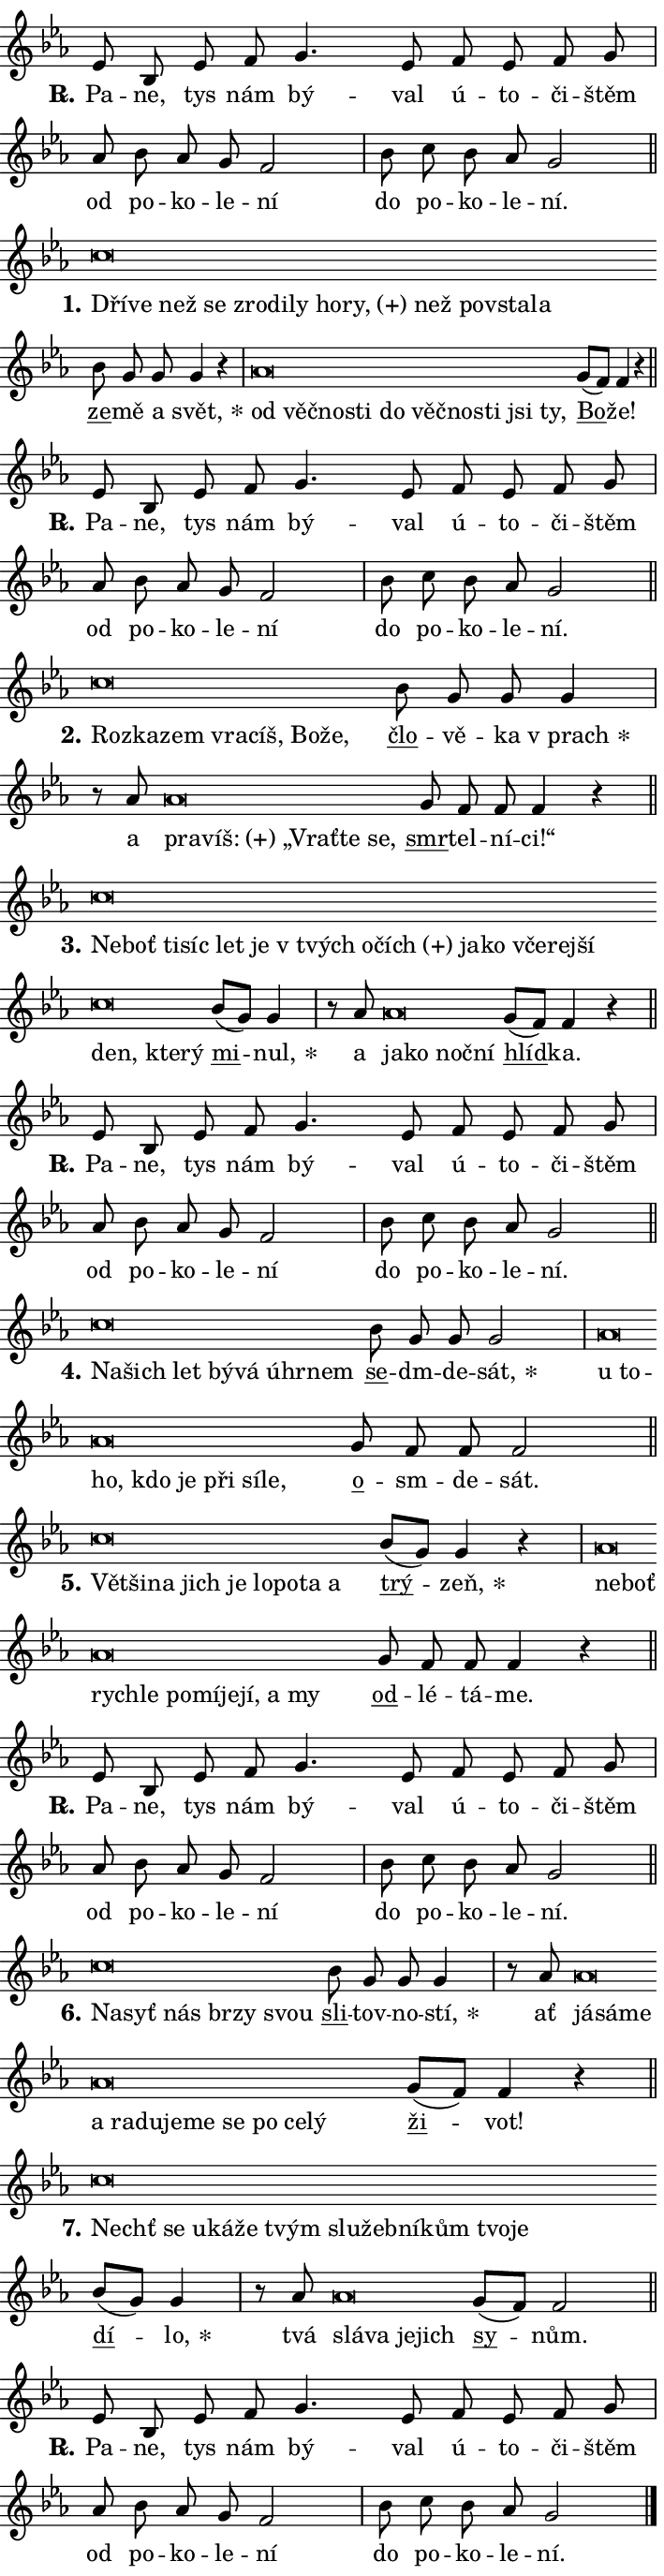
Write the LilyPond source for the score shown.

\version "2.24.0"
\header { tagline = "" }
\paper {
  indent = 0\cm
  top-margin = 0\cm
  right-margin = 0.13\cm % to fit lyric hyphens
  bottom-margin = 0\cm
  left-margin = 0\cm
  paper-width = 12\cm
  page-breaking = #ly:one-page-breaking
  system-system-spacing.basic-distance = #11
  score-system-spacing.basic-distance = #11
  ragged-last = ##f
}


%% Author: Thomas Morley
%% https://lists.gnu.org/archive/html/lilypond-user/2020-05/msg00002.html
#(define (line-position grob)
"Returns position of @var[grob} in current system:
   @code{'start}, if at first time-step
   @code{'end}, if at last time-step
   @code{'middle} otherwise
"
  (let* ((col (ly:item-get-column grob))
         (ln (ly:grob-object col 'left-neighbor))
         (rn (ly:grob-object col 'right-neighbor))
         (col-to-check-left (if (ly:grob? ln) ln col))
         (col-to-check-right (if (ly:grob? rn) rn col))
         (break-dir-left
           (and
             (ly:grob-property col-to-check-left 'non-musical #f)
             (ly:item-break-dir col-to-check-left)))
         (break-dir-right
           (and
             (ly:grob-property col-to-check-right 'non-musical #f)
             (ly:item-break-dir col-to-check-right))))
        (cond ((eqv? 1 break-dir-left) 'start)
              ((eqv? -1 break-dir-right) 'end)
              (else 'middle))))

#(define (tranparent-at-line-position vctor)
  (lambda (grob)
  "Relying on @code{line-position} select the relevant enry from @var{vctor}.
Used to determine transparency,"
    (case (line-position grob)
      ((end) (not (vector-ref vctor 0)))
      ((middle) (not (vector-ref vctor 1)))
      ((start) (not (vector-ref vctor 2))))))

noteHeadBreakVisibility =
#(define-music-function (break-visibility)(vector?)
"Makes @code{NoteHead}s transparent relying on @var{break-visibility}"
#{
  \override NoteHead.transparent =
    #(tranparent-at-line-position break-visibility)
#})

#(define delete-ledgers-for-transparent-note-heads
  (lambda (grob)
    "Reads whether a @code{NoteHead} is transparent.
If so this @code{NoteHead} is removed from @code{'note-heads} from
@var{grob}, which is supposed to be @code{LedgerLineSpanner}.
As a result ledgers are not printed for this @code{NoteHead}"
    (let* ((nhds-array (ly:grob-object grob 'note-heads))
           (nhds-list
             (if (ly:grob-array? nhds-array)
                 (ly:grob-array->list nhds-array)
                 '()))
           ;; Relies on the transparent-property being done before
           ;; Staff.LedgerLineSpanner.after-line-breaking is executed.
           ;; This is fragile ...
           (to-keep
             (remove
               (lambda (nhd)
                 (ly:grob-property nhd 'transparent #f))
               nhds-list)))
      ;; TODO find a better method to iterate over grob-arrays, similiar
      ;; to filter/remove etc for lists
      ;; For now rebuilt from scratch
      (set! (ly:grob-object grob 'note-heads)  '())
      (for-each
        (lambda (nhd)
          (ly:pointer-group-interface::add-grob grob 'note-heads nhd))
        to-keep))))

squashNotes = {
  \override NoteHead.X-extent = #'(-0.2 . 0.2)
  \override NoteHead.Y-extent = #'(-0.75 . 0)
  \override NoteHead.stencil =
    #(lambda (grob)
       (let ((pos (ly:grob-property grob 'staff-position)))
         (begin
           (if (< pos -7) (display "ERROR: Lower brevis then expected\n") (display ""))
           (if (<= pos -6) ly:text-interface::print ly:note-head::print))))
}
unSquashNotes = {
  \revert NoteHead.X-extent
  \revert NoteHead.Y-extent
  \revert NoteHead.stencil
}

hideNotes = \noteHeadBreakVisibility #begin-of-line-visible
unHideNotes = \noteHeadBreakVisibility #all-visible

% work-around for resetting accidentals
% https://lilypond.org/doc/v2.23/Documentation/notation/displaying-rhythms#unmetered-music
cadenzaMeasure = {
  \cadenzaOff
  \partial 1024 s1024
  \cadenzaOn
}

#(define-markup-command (accent layout props text) (markup?)
  "Underline accented syllable"
  (interpret-markup layout props
    #{\markup \override #'(offset . 4.3) \underline { #text }#}))

responsum = \markup \concat {
  "R" \hspace #-1.05 \path #0.1 #'((moveto 0 0.07) (lineto 0.9 0.8)) \hspace #0.05 "."
}

spaceSize = #0.6828661417322834 % exact space size for TeX Gyre Schola

\layout {
  \context {
    \Staff
    \remove "Time_signature_engraver"
    \override LedgerLineSpanner.after-line-breaking = #delete-ledgers-for-transparent-note-heads
  }
  \context {
    \Lyrics {
      \override LyricSpace.minimum-distance = \spaceSize
      \override LyricText.font-name = #"TeX Gyre Schola"
      \override LyricText.font-size = 1
      \override StanzaNumber.font-name = #"TeX Gyre Schola Bold"
      \override StanzaNumber.font-size = 1
    }
  }
  \context {
    \Score 
    \override NoteHead.text =
      #(lambda (grob) 
        (let ((pos (ly:grob-property grob 'staff-position)))
          #{\markup {
            \combine
              \halign #-0.55 \raise #(if (= pos -6) 0 0.5) \override #'(thickness . 2) \draw-line #'(3.2 . 0)
              \musicglyph "noteheads.sM1"
          }#}))
  }
}

% magnetic-lyrics.ily
%
%   written by
%     Jean Abou Samra <jean@abou-samra.fr>
%     Werner Lemberg <wl@gnu.org>
%
%   adapted by
%     Jiri Hon <jiri.hon@gmail.com>
%
% Version 2022-Apr-15

% https://www.mail-archive.com/lilypond-user@gnu.org/msg149350.html

#(define (Left_hyphen_pointer_engraver context)
   "Collect syllable-hyphen-syllable occurrences in lyrics and store
them in properties.  This engraver only looks to the left.  For
example, if the lyrics input is @code{foo -- bar}, it does the
following.

@itemize @bullet
@item
Set the @code{text} property of the @code{LyricHyphen} grob between
@q{foo} and @q{bar} to @code{foo}.

@item
Set the @code{left-hyphen} property of the @code{LyricText} grob with
text @q{foo} to the @code{LyricHyphen} grob between @q{foo} and
@q{bar}.
@end itemize

Use this auxiliary engraver in combination with the
@code{lyric-@/text::@/apply-@/magnetic-@/offset!} hook."
   (let ((hyphen #f)
         (text #f))
     (make-engraver
      (acknowledgers
       ((lyric-syllable-interface engraver grob source-engraver)
        (set! text grob)))
      (end-acknowledgers
       ((lyric-hyphen-interface engraver grob source-engraver)
        ;(when (not (grob::has-interface grob 'lyric-space-interface))
          (set! hyphen grob)));)
      ((stop-translation-timestep engraver)
       (when (and text hyphen)
         (ly:grob-set-object! text 'left-hyphen hyphen))
       (set! text #f)
       (set! hyphen #f)))))

#(define (lyric-text::apply-magnetic-offset! grob)
   "If the space between two syllables is less than the value in
property @code{LyricText@/.details@/.squash-threshold}, move the right
syllable to the left so that it gets concatenated with the left
syllable.

Use this function as a hook for
@code{LyricText@/.after-@/line-@/breaking} if the
@code{Left_@/hyphen_@/pointer_@/engraver} is active."
   (let ((hyphen (ly:grob-object grob 'left-hyphen #f)))
     (when hyphen
       (let ((left-text (ly:spanner-bound hyphen LEFT)))
         (when (grob::has-interface left-text 'lyric-syllable-interface)
           (let* ((common (ly:grob-common-refpoint grob left-text X))
                  (this-x-ext (ly:grob-extent grob common X))
                  (left-x-ext
                   (begin
                     ;; Trigger magnetism for left-text.
                     (ly:grob-property left-text 'after-line-breaking)
                     (ly:grob-extent left-text common X)))
                  ;; `delta` is the gap width between two syllables.
                  (delta (- (interval-start this-x-ext)
                            (interval-end left-x-ext)))
                  (details (ly:grob-property grob 'details))
                  (threshold (assoc-get 'squash-threshold details 0.2)))
             (when (< delta threshold)
               (let* (;; We have to manipulate the input text so that
                      ;; ligatures crossing syllable boundaries are not
                      ;; disabled.  For languages based on the Latin
                      ;; script this is essentially a beautification.
                      ;; However, for non-Western scripts it can be a
                      ;; necessity.
                      (lt (ly:grob-property left-text 'text))
                      (rt (ly:grob-property grob 'text))
                      (is-space (grob::has-interface hyphen 'lyric-space-interface))
                      (space (if is-space " " ""))
                      (extra-delta (if is-space spaceSize 0))
                      ;; Append new syllable.
                      (ltrt-space (if (and (string? lt) (string? rt))
                                (string-append lt space rt)
                                (make-concat-markup (list lt space rt))))
                      ;; Right-align `ltrt` to the right side.
                      (ltrt-space-markup (grob-interpret-markup
                               grob
                               (make-translate-markup
                                (cons (interval-length this-x-ext) 0)
                                (make-right-align-markup ltrt-space)))))
                 (begin
                   ;; Don't print `left-text`.
                   (ly:grob-set-property! left-text 'stencil #f)
                   ;; Set text and stencil (which holds all collected
                   ;; syllables so far) and shift it to the left.
                   (ly:grob-set-property! grob 'text ltrt-space)
                   (ly:grob-set-property! grob 'stencil ltrt-space-markup)
                   (ly:grob-translate-axis! grob (- (- delta extra-delta)) X))))))))))


#(define (lyric-hyphen::displace-bounds-first grob)
   ;; Make very sure this callback isn't triggered too early.
   (let ((left (ly:spanner-bound grob LEFT))
         (right (ly:spanner-bound grob RIGHT)))
     (ly:grob-property left 'after-line-breaking)
     (ly:grob-property right 'after-line-breaking)
     (ly:lyric-hyphen::print grob)))

squashThreshold = #0.4

\layout {
  \context {
    \Lyrics
    \consists #Left_hyphen_pointer_engraver
    \override LyricText.after-line-breaking =
      #lyric-text::apply-magnetic-offset!
    \override LyricHyphen.stencil = #lyric-hyphen::displace-bounds-first
    \override LyricText.details.squash-threshold = \squashThreshold
    \override LyricHyphen.minimum-distance = 0
    \override LyricHyphen.minimum-length = \squashThreshold
  }
}

squashText = \override LyricText.details.squash-threshold = 9999
unSquashText = \override LyricText.details.squash-threshold = \squashThreshold

leftText = \override LyricText.self-alignment-X = #LEFT
unLeftText = \revert LyricText.self-alignment-X

starOffset = #(lambda (grob) 
                (let ((x_offset (ly:self-alignment-interface::aligned-on-x-parent grob)))
                  (if (= x_offset 0) 0 (+ x_offset 1.2))))

star = #(define-music-function (syllable)(string?)
"Append star separator at the end of a syllable"
#{
  \once \override LyricText.X-offset = #starOffset
  \lyricmode { \markup {
    #syllable
    \override #'((font-name . "TeX Gyre Schola Bold")) \hspace #0.2 \lower #0.65 \larger "*"
  } }
#})

starAccent = #(define-music-function (syllable)(string?)
"Append star separator at the end of a syllable and make accent"
#{
  \once \override LyricText.X-offset = #starOffset
  \lyricmode { \markup {
    \accent #syllable
    \override #'((font-name . "TeX Gyre Schola Bold")) \hspace #0.2 \lower #0.65 \larger "*"
  } }
#})

breath = #(define-music-function (syllable)(string?)
"Append breathing indicator at the end of a syllable"
#{
  \lyricmode { \markup { #syllable "+" } }
#})

optionalBreath = #(define-music-function (syllable)(string?)
"Append optional breathing indicator at the end of a syllable"
#{
  \lyricmode { \markup { #syllable "(+)" } }
#})


\score {
    <<
        \new Voice = "melody" { \cadenzaOn \key es \major \relative { es'8 bes es f g4. es8 \bar "" f es f g \cadenzaMeasure \bar "|" as bes as g f2 \cadenzaMeasure \bar "|" bes8 c bes as g2 \cadenzaMeasure \bar "||" \break } }
        \new Lyrics \lyricsto "melody" { \lyricmode { \set stanza = \responsum
Pa -- ne, tys nám bý -- val ú -- to -- či -- štěm od po -- ko -- le -- ní do po -- ko -- le -- ní. } }
    >>
    \layout {}
}

\score {
    <<
        \new Voice = "melody" { \cadenzaOn \key es \major \relative { \squashNotes c''\breve*1/16 \hideNotes \breve*1/16 \bar "" \breve*1/16 \bar "" \breve*1/16 \bar "" \breve*1/16 \bar "" \breve*1/16 \bar "" \breve*1/16 \bar "" \breve*1/16 \bar "" \breve*1/16 \bar "" \breve*1/16 \bar "" \breve*1/16 \bar "" \breve*1/16 \breve*1/16 \bar "" \unHideNotes \unSquashNotes \bar "" bes8 g g g4 r \cadenzaMeasure \bar "|" \squashNotes as\breve*1/16 \hideNotes \breve*1/16 \bar "" \breve*1/16 \bar "" \breve*1/16 \bar "" \breve*1/16 \bar "" \breve*1/16 \bar "" \breve*1/16 \bar "" \breve*1/16 \bar "" \breve*1/16 \breve*1/16 \bar "" \unHideNotes \unSquashNotes \bar "" g8[( f)] f4 r \cadenzaMeasure \bar "||" \break } }
        \new Lyrics \lyricsto "melody" { \lyricmode { \set stanza = "1."
\leftText Dří -- \squashText ve než se zro -- di -- ly ho -- \optionalBreath ry, než po -- vsta -- la \unLeftText \unSquashText \markup \accent ze -- mě a \star svět, \leftText od \squashText věč -- no -- sti do věč -- no -- sti jsi ty, \unLeftText \unSquashText \markup \accent Bo -- že! } }
    >>
    \layout {}
}

\score {
    <<
        \new Voice = "melody" { \cadenzaOn \key es \major \relative { es'8 bes es f g4. es8 \bar "" f es f g \cadenzaMeasure \bar "|" as bes as g f2 \cadenzaMeasure \bar "|" bes8 c bes as g2 \cadenzaMeasure \bar "||" \break } }
        \new Lyrics \lyricsto "melody" { \lyricmode { \set stanza = \responsum
Pa -- ne, tys nám bý -- val ú -- to -- či -- štěm od po -- ko -- le -- ní do po -- ko -- le -- ní. } }
    >>
    \layout {}
}

\score {
    <<
        \new Voice = "melody" { \cadenzaOn \key es \major \relative { \squashNotes c''\breve*1/16 \hideNotes \breve*1/16 \bar "" \breve*1/16 \bar "" \breve*1/16 \bar "" \breve*1/16 \bar "" \breve*1/16 \breve*1/16 \bar "" \unHideNotes \unSquashNotes \bar "" bes8 g g g4 \cadenzaMeasure \bar "|" r8 as8 \squashNotes as\breve*1/16 \hideNotes \breve*1/16 \bar "" \breve*1/16 \bar "" \breve*1/16 \breve*1/16 \bar "" \unHideNotes \unSquashNotes \bar "" g8 f f f4 r \cadenzaMeasure \bar "||" \break } }
        \new Lyrics \lyricsto "melody" { \lyricmode { \set stanza = "2."
\leftText Roz -- \squashText ka -- zem vra -- cíš, Bo -- že, \unLeftText \unSquashText \markup \accent člo -- vě -- ka \star "v prach" a \leftText pra -- \squashText \optionalBreath víš: „Vrať -- te se, \unLeftText \unSquashText \markup \accent smr -- tel -- ní -- ci!“ } }
    >>
    \layout {}
}

\score {
    <<
        \new Voice = "melody" { \cadenzaOn \key es \major \relative { \squashNotes c''\breve*1/16 \hideNotes \breve*1/16 \bar "" \breve*1/16 \bar "" \breve*1/16 \bar "" \breve*1/16 \bar "" \breve*1/16 \bar "" \breve*1/16 \bar "" \breve*1/16 \bar "" \breve*1/16 \bar "" \breve*1/16 \bar "" \breve*1/16 \bar "" \breve*1/16 \bar "" \breve*1/16 \bar "" \breve*1/16 \bar "" \breve*1/16 \bar "" \breve*1/16 \breve*1/16 \bar "" \unHideNotes \unSquashNotes \bar "" bes8[( g)] g4 \cadenzaMeasure \bar "|" r8 as8 \squashNotes as\breve*1/16 \hideNotes \breve*1/16 \bar "" \breve*1/16 \breve*1/16 \bar "" \unHideNotes \unSquashNotes \bar "" g8[( f)] f4 r \cadenzaMeasure \bar "||" \break } }
        \new Lyrics \lyricsto "melody" { \lyricmode { \set stanza = "3."
\leftText Ne -- \squashText boť ti -- síc let je "v tvých" o -- \optionalBreath čích ja -- ko vče -- rej -- ší den, kte -- rý \unLeftText \unSquashText \markup \accent mi -- \star nul, a \leftText ja -- \squashText ko noč -- ní \unLeftText \unSquashText \markup \accent hlíd -- ka. } }
    >>
    \layout {}
}

\score {
    <<
        \new Voice = "melody" { \cadenzaOn \key es \major \relative { es'8 bes es f g4. es8 \bar "" f es f g \cadenzaMeasure \bar "|" as bes as g f2 \cadenzaMeasure \bar "|" bes8 c bes as g2 \cadenzaMeasure \bar "||" \break } }
        \new Lyrics \lyricsto "melody" { \lyricmode { \set stanza = \responsum
Pa -- ne, tys nám bý -- val ú -- to -- či -- štěm od po -- ko -- le -- ní do po -- ko -- le -- ní. } }
    >>
    \layout {}
}

\score {
    <<
        \new Voice = "melody" { \cadenzaOn \key es \major \relative { \squashNotes c''\breve*1/16 \hideNotes \breve*1/16 \bar "" \breve*1/16 \bar "" \breve*1/16 \bar "" \breve*1/16 \bar "" \breve*1/16 \breve*1/16 \bar "" \unHideNotes \unSquashNotes \bar "" bes8 g g g2 \cadenzaMeasure \bar "|" \squashNotes as\breve*1/16 \hideNotes \breve*1/16 \bar "" \breve*1/16 \bar "" \breve*1/16 \bar "" \breve*1/16 \bar "" \breve*1/16 \bar "" \breve*1/16 \breve*1/16 \bar "" \unHideNotes \unSquashNotes \bar "" g8 f f f2 \cadenzaMeasure \bar "||" \break } }
        \new Lyrics \lyricsto "melody" { \lyricmode { \set stanza = "4."
\leftText Na -- \squashText šich let bý -- vá úhr -- nem \unLeftText \unSquashText \markup \accent se -- dm -- de -- \star sát, \leftText u \squashText to -- ho, kdo je při sí -- le, \unLeftText \unSquashText \markup \accent o -- sm -- de -- sát. } }
    >>
    \layout {}
}

\score {
    <<
        \new Voice = "melody" { \cadenzaOn \key es \major \relative { \squashNotes c''\breve*1/16 \hideNotes \breve*1/16 \bar "" \breve*1/16 \bar "" \breve*1/16 \bar "" \breve*1/16 \bar "" \breve*1/16 \bar "" \breve*1/16 \bar "" \breve*1/16 \breve*1/16 \bar "" \unHideNotes \unSquashNotes \bar "" bes8[( g)] g4 r \cadenzaMeasure \bar "|" \squashNotes as\breve*1/16 \hideNotes \breve*1/16 \bar "" \breve*1/16 \bar "" \breve*1/16 \bar "" \breve*1/16 \bar "" \breve*1/16 \bar "" \breve*1/16 \bar "" \breve*1/16 \bar "" \breve*1/16 \breve*1/16 \bar "" \unHideNotes \unSquashNotes \bar "" g8 f f f4 r \cadenzaMeasure \bar "||" \break } }
        \new Lyrics \lyricsto "melody" { \lyricmode { \set stanza = "5."
\leftText Vět -- \squashText ši -- na jich je lo -- po -- ta a \unLeftText \unSquashText \markup \accent trý -- \star zeň, \leftText ne -- \squashText boť rych -- le po -- mí -- je -- jí, a my \unLeftText \unSquashText \markup \accent od -- lé -- tá -- me. } }
    >>
    \layout {}
}

\score {
    <<
        \new Voice = "melody" { \cadenzaOn \key es \major \relative { es'8 bes es f g4. es8 \bar "" f es f g \cadenzaMeasure \bar "|" as bes as g f2 \cadenzaMeasure \bar "|" bes8 c bes as g2 \cadenzaMeasure \bar "||" \break } }
        \new Lyrics \lyricsto "melody" { \lyricmode { \set stanza = \responsum
Pa -- ne, tys nám bý -- val ú -- to -- či -- štěm od po -- ko -- le -- ní do po -- ko -- le -- ní. } }
    >>
    \layout {}
}

\score {
    <<
        \new Voice = "melody" { \cadenzaOn \key es \major \relative { \squashNotes c''\breve*1/16 \hideNotes \breve*1/16 \bar "" \breve*1/16 \bar "" \breve*1/16 \bar "" \breve*1/16 \breve*1/16 \bar "" \unHideNotes \unSquashNotes \bar "" bes8 g g g4 \cadenzaMeasure \bar "|" r8 as8 \squashNotes as\breve*1/16 \hideNotes \breve*1/16 \bar "" \breve*1/16 \bar "" \breve*1/16 \bar "" \breve*1/16 \bar "" \breve*1/16 \bar "" \breve*1/16 \bar "" \breve*1/16 \bar "" \breve*1/16 \bar "" \breve*1/16 \bar "" \breve*1/16 \breve*1/16 \bar "" \unHideNotes \unSquashNotes \bar "" g8[( f)] f4 r \cadenzaMeasure \bar "||" \break } }
        \new Lyrics \lyricsto "melody" { \lyricmode { \set stanza = "6."
\leftText Na -- \squashText syť nás br -- zy svou \unLeftText \unSquashText \markup \accent sli -- tov -- no -- \star stí, ať \leftText já -- \squashText sá -- me a ra -- du -- je -- me se po ce -- lý \unLeftText \unSquashText \markup \accent ži -- vot! } }
    >>
    \layout {}
}

\score {
    <<
        \new Voice = "melody" { \cadenzaOn \key es \major \relative { \squashNotes c''\breve*1/16 \hideNotes \breve*1/16 \bar "" \breve*1/16 \bar "" \breve*1/16 \bar "" \breve*1/16 \bar "" \breve*1/16 \bar "" \breve*1/16 \bar "" \breve*1/16 \bar "" \breve*1/16 \bar "" \breve*1/16 \bar "" \breve*1/16 \breve*1/16 \bar "" \unHideNotes \unSquashNotes \bar "" bes8[( g)] g4 \cadenzaMeasure \bar "|" r8 as8 \squashNotes as\breve*1/16 \hideNotes \breve*1/16 \bar "" \breve*1/16 \breve*1/16 \bar "" \unHideNotes \unSquashNotes \bar "" g8[( f)] f2 \cadenzaMeasure \bar "||" \break } }
        \new Lyrics \lyricsto "melody" { \lyricmode { \set stanza = "7."
\leftText Nechť \squashText se u -- ká -- že tvým slu -- žeb -- ní -- kům tvo -- je \unLeftText \unSquashText \markup \accent dí -- \star lo, tvá \leftText slá -- \squashText va je -- jich \unLeftText \unSquashText \markup \accent sy -- nům. } }
    >>
    \layout {}
}

\score {
    <<
        \new Voice = "melody" { \cadenzaOn \key es \major \relative { es'8 bes es f g4. es8 \bar "" f es f g \cadenzaMeasure \bar "|" as bes as g f2 \cadenzaMeasure \bar "|" bes8 c bes as g2 \cadenzaMeasure \bar "||" \break } \bar "|." }
        \new Lyrics \lyricsto "melody" { \lyricmode { \set stanza = \responsum
Pa -- ne, tys nám bý -- val ú -- to -- či -- štěm od po -- ko -- le -- ní do po -- ko -- le -- ní. } }
    >>
    \layout {}
}
